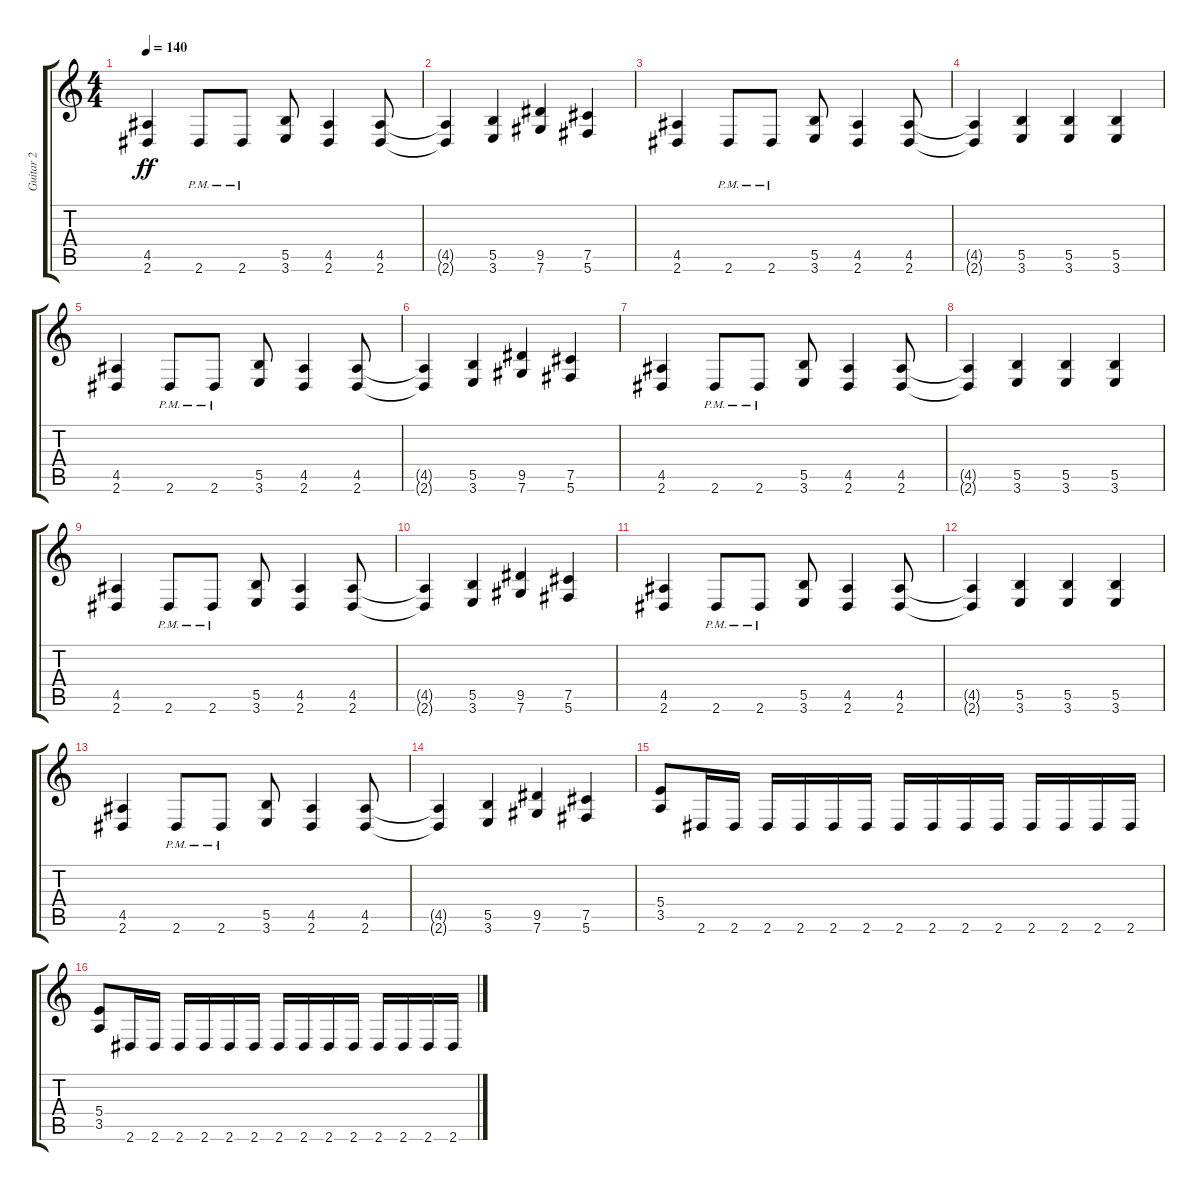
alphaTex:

\track ("Guitar 2" "Guitar 2") {instrument distortionguitar}
\staff {score tabs}
\tuning (Db4 Ab3 E3 B2 Gb2 Db2) {hide}
\ts (4 4)
\tempo 140
\clef g2
\ks c
(4.5 2.6).4{dy ff} 2.6{pm}.8 2.6{pm}.8 (5.5 3.6).8 (4.5 2.6).4 (4.5 2.6).8 |
(4.5{t} 2.6{t}).4 (5.5 3.6).4 (9.5 7.6).4 (7.5 5.6).4 |
(4.5 2.6).4 2.6{pm}.8 2.6{pm}.8 (5.5 3.6).8 (4.5 2.6).4 (4.5 2.6).8 |
(4.5{t} 2.6{t}).4 (5.5 3.6).4 (5.5 3.6).4 (5.5 3.6).4 |
(4.5 2.6).4 2.6{pm}.8 2.6{pm}.8 (5.5 3.6).8 (4.5 2.6).4 (4.5 2.6).8 |
(4.5{t} 2.6{t}).4 (5.5 3.6).4 (9.5 7.6).4 (7.5 5.6).4 |
(4.5 2.6).4 2.6{pm}.8 2.6{pm}.8 (5.5 3.6).8 (4.5 2.6).4 (4.5 2.6).8 |
(4.5{t} 2.6{t}).4 (5.5 3.6).4 (5.5 3.6).4 (5.5 3.6).4 |
(4.5 2.6).4 2.6{pm}.8 2.6{pm}.8 (5.5 3.6).8 (4.5 2.6).4 (4.5 2.6).8 |
(4.5{t} 2.6{t}).4 (5.5 3.6).4 (9.5 7.6).4 (7.5 5.6).4 |
(4.5 2.6).4 2.6{pm}.8 2.6{pm}.8 (5.5 3.6).8 (4.5 2.6).4 (4.5 2.6).8 |
(4.5{t} 2.6{t}).4 (5.5 3.6).4 (5.5 3.6).4 (5.5 3.6).4 |
(4.5 2.6).4 2.6{pm}.8 2.6{pm}.8 (5.5 3.6).8 (4.5 2.6).4 (4.5 2.6).8 |
(4.5{t} 2.6{t}).4 (5.5 3.6).4 (9.5 7.6).4 (7.5 5.6).4 |
(5.4 3.5).8 2.6.16 2.6.16 2.6.16 2.6.16 2.6.16 2.6.16 2.6.16 2.6.16 2.6.16 2.6.16 2.6.16 2.6.16 2.6.16 2.6.16 |
(5.4 3.5).8 2.6.16 2.6.16 2.6.16 2.6.16 2.6.16 2.6.16 2.6.16 2.6.16 2.6.16 2.6.16 2.6.16 2.6.16 2.6.16 2.6.16
